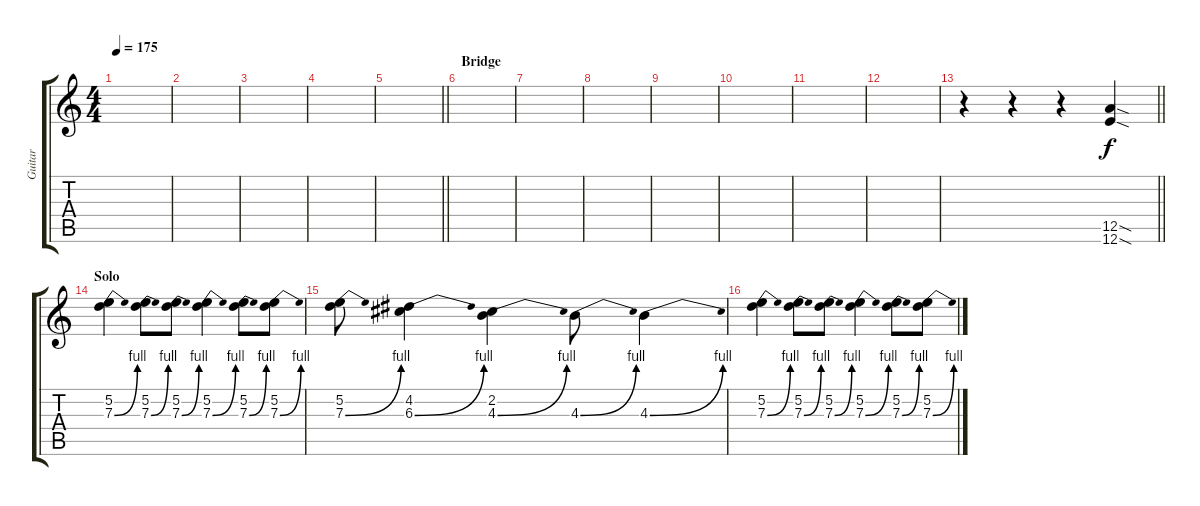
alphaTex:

\track ("Guitar" "Guitar") {instrument distortionguitar}
\staff {score tabs}
\tuning (E4 B3 G3 D3 A2 E2) {hide}
\ts (4 4)
\tempo 175
\clef g2
\ks c
|
|
|
|
\barLineRight lightlight
|
\section ("" "Bridge")
|
|
|
|
|
|
|
\barLineRight lightlight
r.4 r.4 r.4 (12.5{sod} 12.6{sod}).4 |
\section ("" "Solo")
(5.2 7.3{be (bend 0 0 60 4)}).4 (5.2 7.3{be (bend 0 0 60 4)}).8 (5.2 7.3{be (bend 0 0 60 4)}).8 (5.2 7.3{be (bend 0 0 60 4)}).4 (5.2 7.3{be (bend 0 0 60 4)}).8 (5.2 7.3{be (bend 0 0 60 4)}).8 |
(5.2 7.3{be (bend 0 0 60 4)}).8 (4.2 6.3{be (bend 0 0 60 4)}).4 (2.2 4.3{be (bend 0 0 60 4)}).4 4.3{be (bend 0 0 60 4)}.8 4.3{be (bend 0 0 60 4)}.4 |
(5.2 7.3{be (bend 0 0 60 4)}).4 (5.2 7.3{be (bend 0 0 60 4)}).8 (5.2 7.3{be (bend 0 0 60 4)}).8 (5.2 7.3{be (bend 0 0 60 4)}).4 (5.2 7.3{be (bend 0 0 60 4)}).8 (5.2 7.3{be (bend 0 0 60 4)}).8
